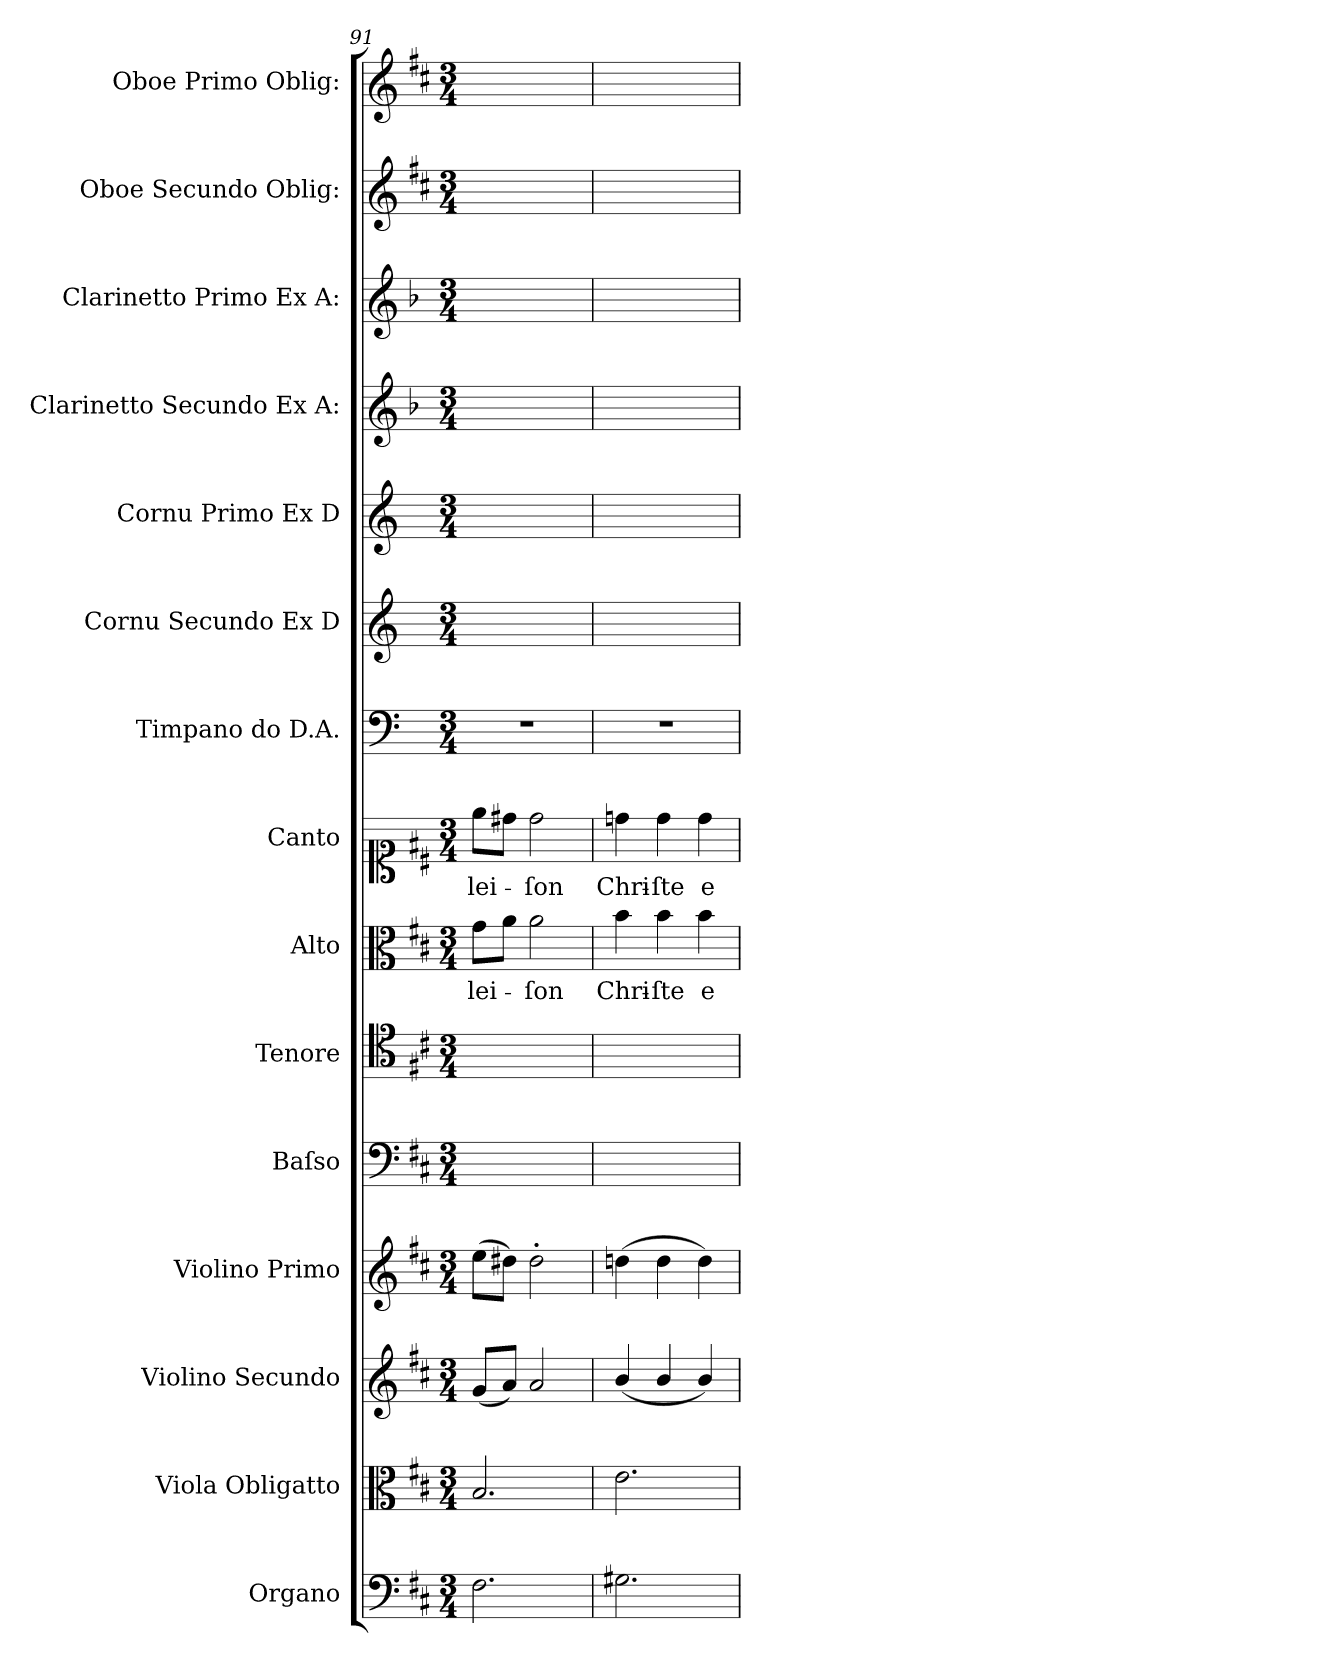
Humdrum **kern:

**kern	**kern	**kern	**kern	**kern	**kern	**kern	**text	**kern	**text	**kern	**kern	**kern	**kern	**kern	**kern	**kern
*part15	*part14	*part13	*part12	*part11	*part10	*part9	*part9	*part8	*part8	*part7	*part6	*part5	*part4	*part3	*part2	*part1
*staff15	*staff14	*staff13	*staff12	*staff11	*staff10	*staff9	*staff9	*staff8	*staff8	*staff7	*staff6	*staff5	*staff4	*staff3	*staff2	*staff1
*I"Organo	*I"Viola Obligatto	*I"Violino Secundo	*I"Violino Primo	*I"Baſso	*I"Tenore	*I"Alto	*	*I"Canto	*	*I"Timpano do D.A.	*I"Cornu Secundo Ex D	*I"Cornu Primo Ex D	*I"Clarinetto Secundo Ex A:	*I"Clarinetto Primo Ex A:	*I"Oboe Secundo Oblig:	*I"Oboe Primo Oblig:
*I'org	*I'vla obl	*I'vl 2	*I'vl 1	*I'B	*I'T	*I'A	*	*	*	*I'timp	*	*	*I'cl 2 in A	*I'cl 1 in A	*I'ob 2	*I'ob 1
*clefF4	*clefC3	*clefG2	*clefG2	*clefF4	*clefC4	*clefC3	*	*clefC1	*	*clefF4	*clefG2	*clefG2	*clefG2	*clefG2	*clefG2	*clefG2
*	*	*	*	*	*	*	*	*	*	*	*ITrd-1c-2	*ITrd-1c-2	*ITrd2c3	*ITrd2c3	*	*
*k[f#c#]	*k[f#c#]	*k[f#c#]	*k[f#c#]	*k[f#c#]	*k[f#c#]	*k[f#c#]	*	*k[f#c#]	*	*k[]	*k[f#c#]	*k[f#c#]	*k[f#c#]	*k[f#c#]	*k[f#c#]	*k[f#c#]
*M3/4	*M3/4	*M3/4	*M3/4	*M3/4	*M3/4	*M3/4	*	*M3/4	*	*M3/4	*M3/4	*M3/4	*M3/4	*M3/4	*M3/4	*M3/4
=91	=91	=91	=91	=91	=91	=91	=91	=91	=91	=91	=91	=91	=91	=91	=91	=91
2.F#\	2.B/	(8g/L	(8ee\L	2.ryy	2.ryy	8g\L	-lei-	8ee\L	-lei-	2.r	2.ryy	2.ryy	2.ryy	2.ryy	2.ryy	2.ryy
.	.	8a/J)	8dd#X\J)	.	.	8a\J	.	8dd#X\J	.	.	.	.	.	.	.	.
.	.	2a/	2dd#'\	.	.	2a\	-ſon	2dd#\	-ſon	.	.	.	.	.	.	.
=92	=92	=92	=92	=92	=92	=92	=92	=92	=92	=92	=92	=92	=92	=92	=92	=92
!	!	!	!	!	!	!	!LO:LY:i	!	!LO:LY:i	!	!	!	!	!	!	!
2.G#X\	2.e\	(4b/	(4ddn\	2.ryy	2.ryy	4b\	Chri-	4ddn\	Chri-	2.r	2.ryy	2.ryy	2.ryy	2.ryy	2.ryy	2.ryy
!	!	!	!	!	!	!	!LO:LY:i	!	!LO:LY:i	!	!	!	!	!	!	!
.	.	4b/	4dd\	.	.	4b\	-ſte	4dd\	-ſte	.	.	.	.	.	.	.
!	!	!	!	!	!	!	!LO:LY:i	!	!LO:LY:i	!	!	!	!	!	!	!
.	.	4b/)	4dd\)	.	.	4b\	e-	4dd\	e-	.	.	.	.	.	.	.
=	=	=	=	=	=	=	=	=	=	=	=	=	=	=	=	=
*-	*-	*-	*-	*-	*-	*-	*-	*-	*-	*-	*-	*-	*-	*-	*-	*-
